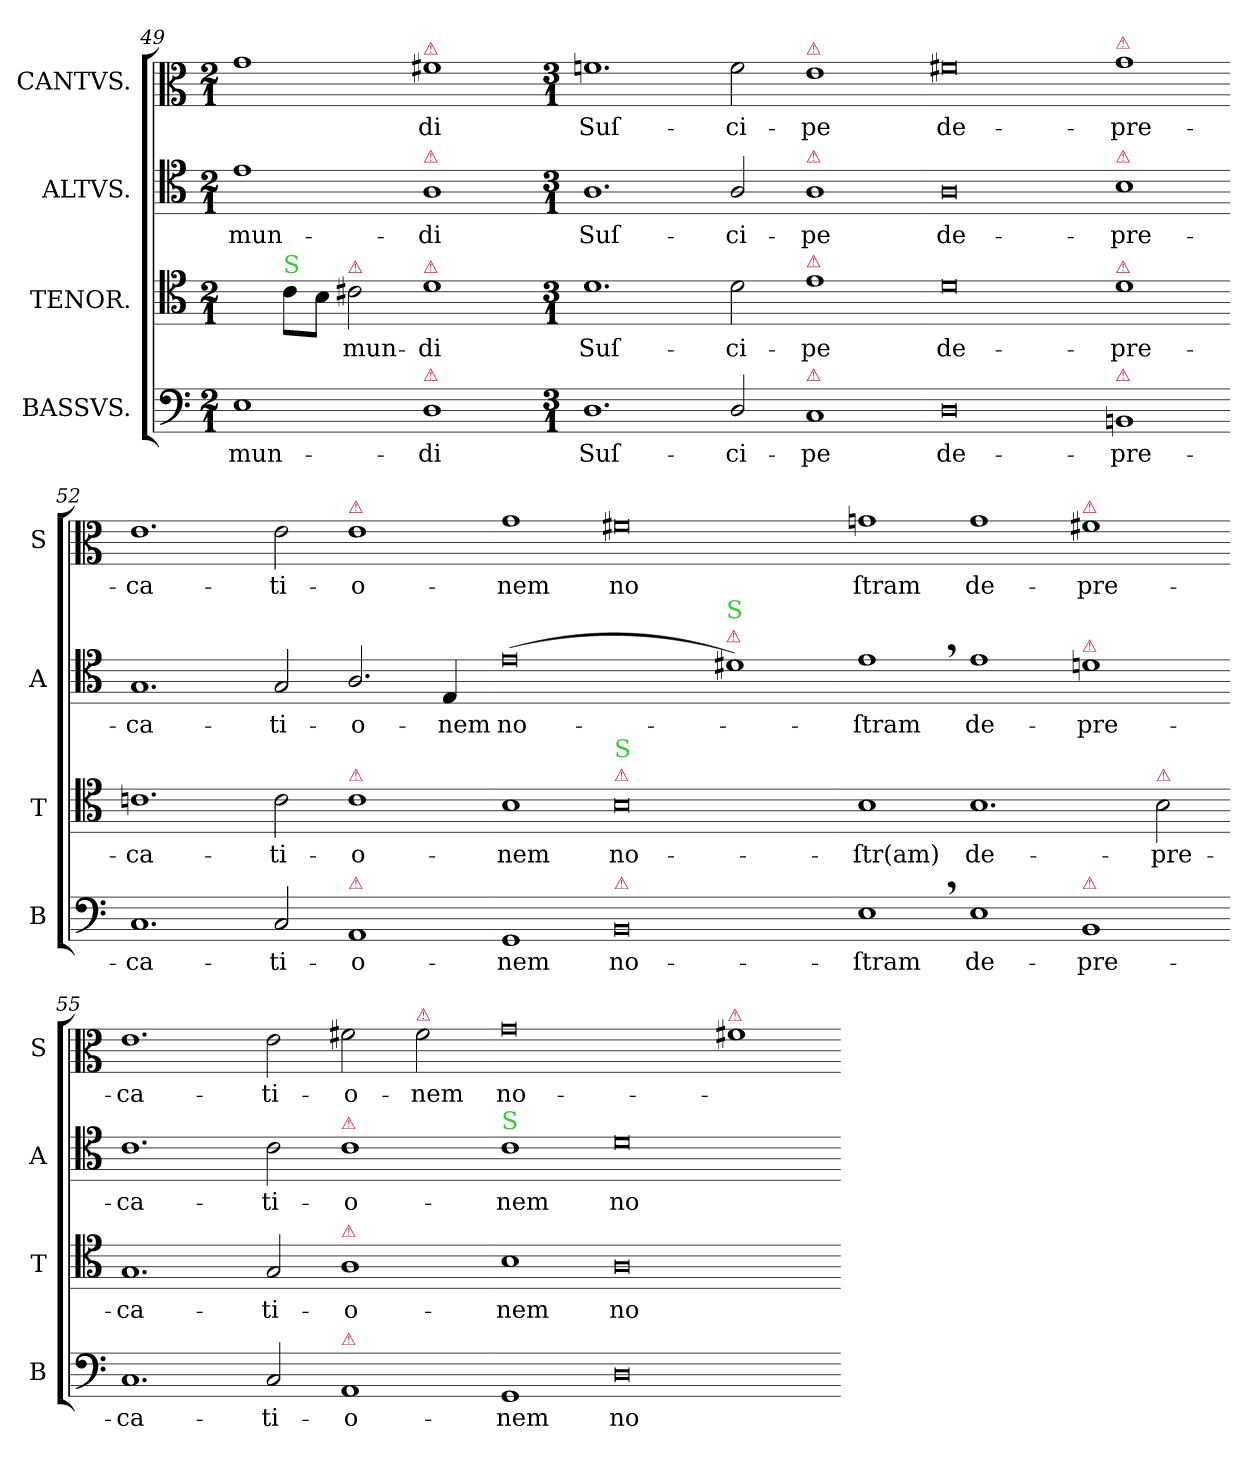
**kern	**text	**kern	**text	**kern	**text	**kern	**text
*part4	*part4	*part3	*part3	*part2	*part2	*part1	*part1
*staff4	*staff4	*staff3	*staff3	*staff2	*staff2	*staff1	*staff1
*I"BASSVS.	*	*I"TENOR.	*	*I"ALTVS.	*	*I"CANTVS.	*
*I'B	*	*I'T	*	*I'A	*	*I'S	*
*clefF4	*	*clefC4	*	*clefC4	*	*clefC3	*
*k[]	*	*k[]	*	*k[]	*	*k[]	*
*M2/1	*	*M2/1	*	*M2/1	*	*M2/1	*
=49	=49	=49	=49	=49	=49	=49	=49
1E	mun-	4ryy	.	1e	mun-	1g	.
!	!	!LO:TX:a:color=limegreen:t=S	!	!	!	!	!
.	.	8c\L	.	.	.	.	.
.	.	8B\J	.	.	.	.	.
!	!	!LO:TX:a:color=crimson:t=⚠	!	!	!	!	!
.	.	2c#X\	-mun-	.	.	.	.
!	!	!	!	!	!	!LO:TX:a:color=crimson:t=⚠	!
!	!	!	!	!LO:TX:a:color=crimson:t=⚠	!	!	!
!	!	!LO:TX:a:color=crimson:t=⚠	!	!	!	!	!
!LO:TX:a:color=crimson:t=⚠	!	!	!	!	!	!	!
1D	-di	1d	-di	1A	-di	1f#X	-di
=50-	=50-	=50-	=50-	=50-	=50-	=50-	=50-
*M3/1	*	*M3/1	*	*M3/1	*	*M3/1	*
1.D	Suſ-	1.d	Suſ-	1.A	Suſ-	1.fn	Suſ-
2D/	-ci-	2d\	-ci-	2A/	-ci-	2f\	-ci-
!	!	!	!	!	!	!LO:TX:a:color=crimson:t=⚠	!
!	!	!	!	!LO:TX:a:color=crimson:t=⚠	!	!	!
!	!	!LO:TX:a:color=crimson:t=⚠	!	!	!	!	!
!LO:TX:a:color=crimson:t=⚠	!	!	!	!	!	!	!
1C	-pe	1e	-pe	1A	-pe	1e	-pe
=51-	=51-	=51-	=51-	=51-	=51-	=51-	=51-
0D	de-	0d	de-	0A	de-	0f#X	de-
!	!	!	!	!	!	!LO:TX:a:color=crimson:t=⚠	!
!	!	!	!	!LO:TX:a:color=crimson:t=⚠	!	!	!
!	!	!LO:TX:a:color=crimson:t=⚠	!	!	!	!	!
!LO:TX:a:color=crimson:t=⚠	!	!	!	!	!	!	!
1BBn	-pre-	1d	-pre-	1B	-pre-	1g	-pre-
=52-	=52-	=52-	=52-	=52-	=52-	=52-	=52-
1.C	-ca-	1.cn	-ca-	1.G	-ca-	1.e	-ca-
2C/	-ti-	2c\	-ti-	2G/	-ti-	2e\	-ti-
!	!	!	!	!	!	!LO:TX:a:color=crimson:t=⚠	!
!	!	!LO:TX:a:color=crimson:t=⚠	!	!	!	!	!
!LO:TX:a:color=crimson:t=⚠	!	!	!	!	!	!	!
1AA	-o-	1c	-o-	2.A/	-o-	1e	-o-
.	.	.	.	4E/	-nem	.	.
=53-	=53-	=53-	=53-	=53-	=53-	=53-	=53-
1GG	-nem	1B	-nem	(<0e	no-	1g	-nem
!	!	!LO:TX:a:color=crimson:t=⚠	!	!	!	!	!
!	!	!LO:TX:a:color=limegreen:t=S	!	!	!	!	!
!LO:TX:a:color=crimson:t=⚠	!	!	!	!	!	!	!
0BB	no-	0B	no-	.	.	0f#X	no
!	!	!	!	!LO:TX:a:color=crimson:t=⚠	!	!	!
!	!	!	!	!LO:TX:a:color=limegreen:t=S	!	!	!
.	.	.	.	1d#X)	.	.	.
=54-	=54-	=54-	=54-	=54-	=54-	=54-	=54-
1E,	-ſtram	1B	-ſtr(am)	1e,	-ſtram	1gn	ſtram
1E	de-	1.B	de-	1e	de-	1g	de-
!	!	!	!	!	!	!LO:TX:a:color=crimson:t=⚠	!
!	!	!	!	!LO:TX:a:color=crimson:t=⚠	!	!	!
!LO:TX:a:color=crimson:t=⚠	!	!	!	!	!	!	!
1BB	-pre-	.	.	1dn	-pre-	1f#X	-pre-
!	!	!LO:TX:a:color=crimson:t=⚠	!	!	!	!	!
.	.	2B\	-pre-	.	.	.	.
=55-	=55-	=55-	=55-	=55-	=55-	=55-	=55-
1.C	-ca-	1.G	-ca-	1.c	-ca-	1.e	-ca-
2C/	-ti-	2G/	-ti-	2c\	-ti-	2e\	-ti-
!	!	!	!	!LO:TX:a:color=crimson:t=⚠	!	!	!
!	!	!LO:TX:a:color=crimson:t=⚠	!	!	!	!	!
!LO:TX:a:color=crimson:t=⚠	!	!	!	!	!	!	!
1AA	-o-	1A	-o-	1c	-o-	2f#X\	-o-
!	!	!	!	!	!	!LO:TX:a:color=crimson:t=⚠	!
.	.	.	.	.	.	2f#\	-nem
=56-	=56-	=56-	=56-	=56-	=56-	=56-	=56-
!	!	!	!	!LO:TX:a:color=limegreen:t=S	!	!	!
1GG	-nem	1B	-nem	1c	-nem	0g	no-
0D	no-	0A	no-	0d	no-	.	.
!	!	!	!	!	!	!LO:TX:a:color=crimson:t=⚠	!
.	.	.	.	.	.	1f#X	.
=-	=-	=-	=-	=-	=-	=-	=-
*-	*-	*-	*-	*-	*-	*-	*-
